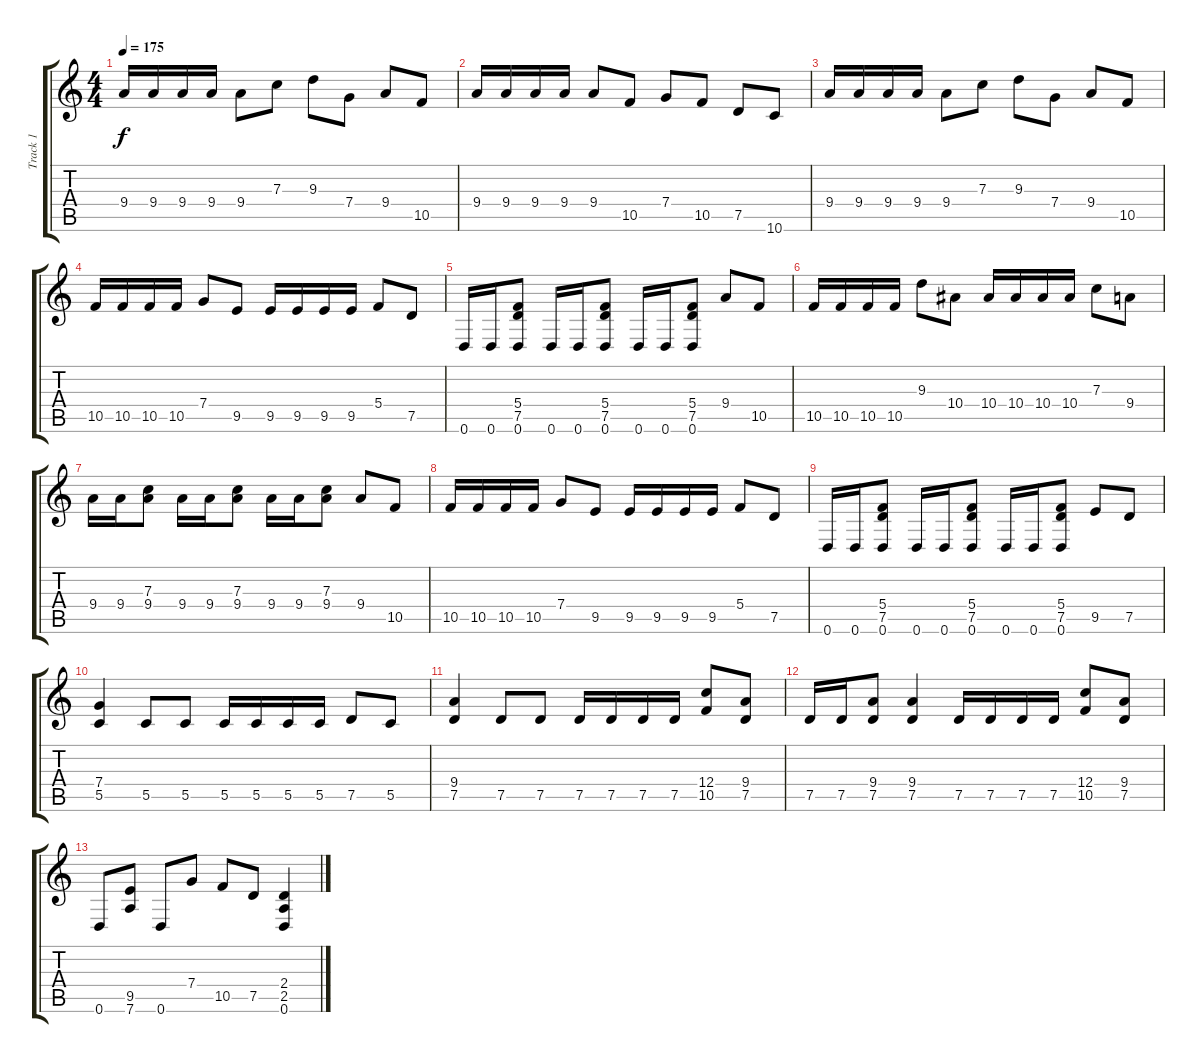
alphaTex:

\track ("Track 1" "Track 1") {instrument distortionguitar}
\staff {score tabs}
\tuning (D4 A3 F3 C3 G2 D2) {hide}
\ts (4 4)
\tempo 175
\clef g2
\ks c
9.4.16{dy f} 9.4.16 9.4.16 9.4.16 9.4.8 7.3.8 9.3.8 7.4.8 9.4.8 10.5.8 |
9.4.16 9.4.16 9.4.16 9.4.16 9.4.8 10.5.8 7.4.8 10.5.8 7.5.8 10.6.8 |
9.4.16 9.4.16 9.4.16 9.4.16 9.4.8 7.3.8 9.3.8 7.4.8 9.4.8 10.5.8 |
10.5.16 10.5.16 10.5.16 10.5.16 7.4.8 9.5.8 9.5.16 9.5.16 9.5.16 9.5.16 5.4.8 7.5.8 |
0.6.16 0.6.16 (5.4 7.5 0.6).8 0.6.16 0.6.16 (5.4 7.5 0.6).8 0.6.16 0.6.16 (5.4 7.5 0.6).8 9.4.8 10.5.8 |
10.5.16 10.5.16 10.5.16 10.5.16 9.3.8 10.4.8 10.4.16 10.4.16 10.4.16 10.4.16 7.3.8 9.4.8 |
9.4.16 9.4.16 (7.3 9.4).8 9.4.16 9.4.16 (7.3 9.4).8 9.4.16 9.4.16 (7.3 9.4).8 9.4.8 10.5.8 |
10.5.16 10.5.16 10.5.16 10.5.16 7.4.8 9.5.8 9.5.16 9.5.16 9.5.16 9.5.16 5.4.8 7.5.8 |
0.6.16 0.6.16 (5.4 7.5 0.6).8 0.6.16 0.6.16 (5.4 7.5 0.6).8 0.6.16 0.6.16 (5.4 7.5 0.6).8 9.5.8 7.5.8 |
(7.4 5.5).4 5.5.8 5.5.8 5.5.16 5.5.16 5.5.16 5.5.16 7.5.8 5.5.8 |
(9.4 7.5).4 7.5.8 7.5.8 7.5.16 7.5.16 7.5.16 7.5.16 (12.4 10.5).8 (9.4 7.5).8 |
7.5.16 7.5.16 (9.4 7.5).8 (9.4 7.5).4 7.5.16 7.5.16 7.5.16 7.5.16 (12.4 10.5).8 (9.4 7.5).8 |
0.6.8 (9.5 7.6).8 0.6.8 7.4.8 10.5.8 7.5.8 (2.4 2.5 0.6).4
